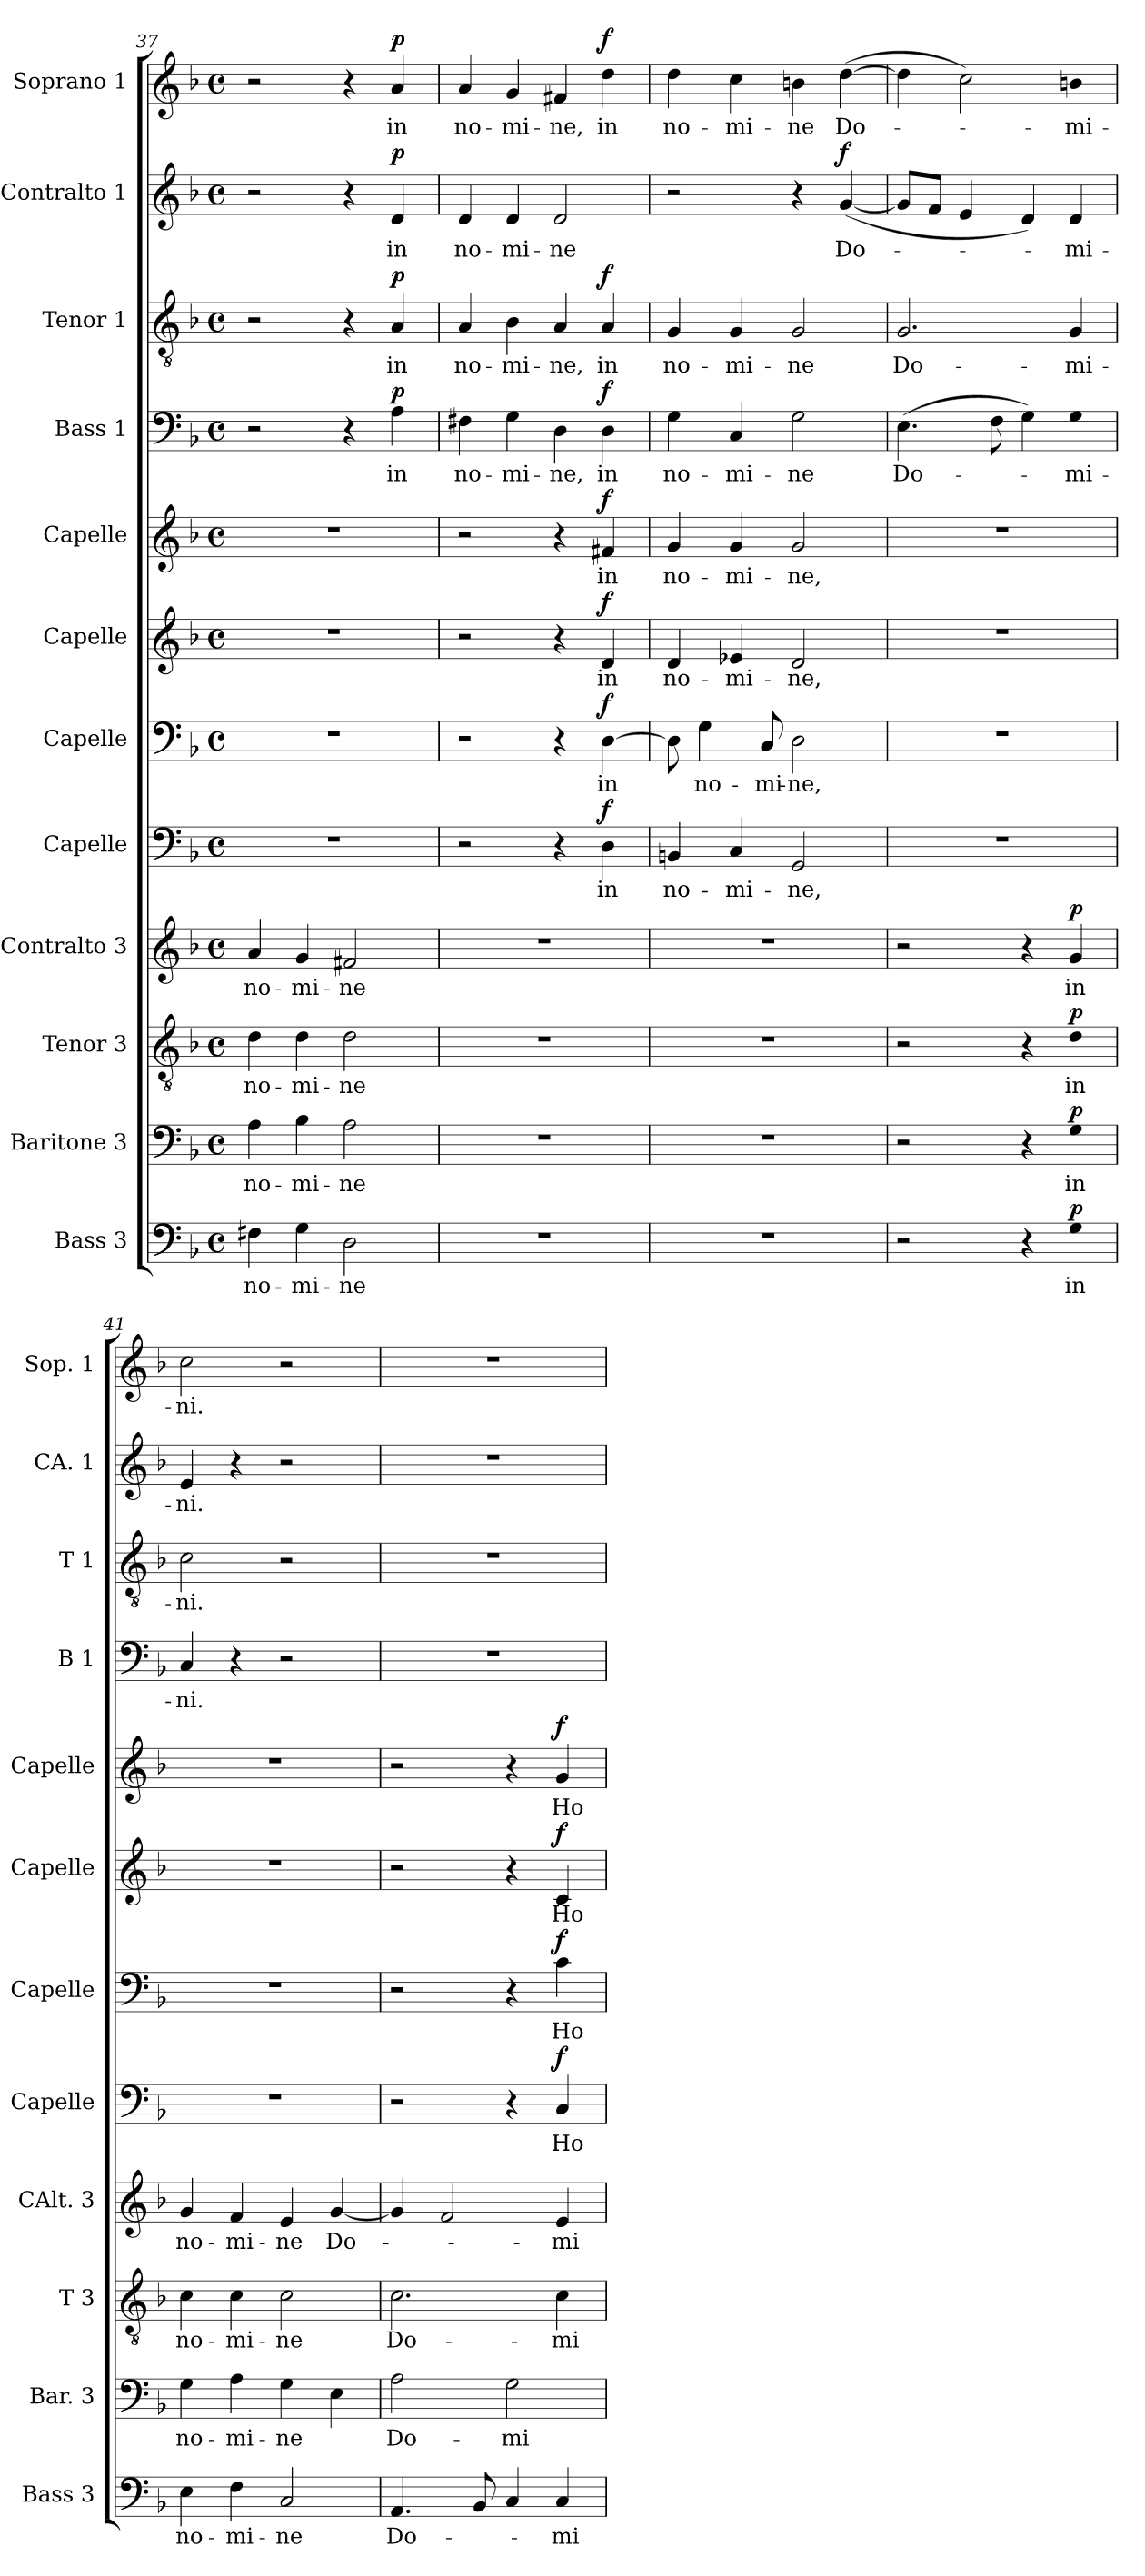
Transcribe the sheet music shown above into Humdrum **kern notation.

**kern	**text	**dynam	**kern	**text	**dynam	**kern	**text	**dynam	**kern	**text	**dynam	**kern	**text	**dynam	**kern	**text	**dynam	**kern	**text	**dynam	**kern	**text	**dynam	**kern	**text	**dynam	**kern	**text	**dynam	**kern	**text	**dynam	**kern	**text	**dynam
*part12	*part12	*part12	*part11	*part11	*part11	*part10	*part10	*part10	*part9	*part9	*part9	*part8	*part8	*part8	*part7	*part7	*part7	*part6	*part6	*part6	*part5	*part5	*part5	*part4	*part4	*part4	*part3	*part3	*part3	*part2	*part2	*part2	*part1	*part1	*part1
*staff12	*staff12	*staff12	*staff11	*staff11	*staff11	*staff10	*staff10	*staff10	*staff9	*staff9	*staff9	*staff8	*staff8	*staff8	*staff7	*staff7	*staff7	*staff6	*staff6	*staff6	*staff5	*staff5	*staff5	*staff4	*staff4	*staff4	*staff3	*staff3	*staff3	*staff2	*staff2	*staff2	*staff1	*staff1	*staff1
*I"Bass 3	*	*	*I"Baritone 3	*	*	*I"Tenor 3	*	*	*I"Contralto 3	*	*	*I"Capelle	*	*	*I"Capelle	*	*	*I"Capelle	*	*	*I"Capelle	*	*	*I"Bass 1	*	*	*I"Tenor 1	*	*	*I"Contralto 1	*	*	*I"Soprano 1	*	*
*I'Bass 3	*	*	*I'Bar. 3	*	*	*I'T 3	*	*	*I'CAlt. 3	*	*	*I'Capelle	*	*	*I'Capelle	*	*	*I'Capelle	*	*	*I'Capelle	*	*	*I'B 1	*	*	*I'T 1	*	*	*I'CA. 1	*	*	*I'Sop. 1	*	*
*clefF4	*	*	*clefF4	*	*	*clefGv2	*	*	*clefG2	*	*	*clefF4	*	*	*clefF4	*	*	*clefG2	*	*	*clefG2	*	*	*clefF4	*	*	*clefGv2	*	*	*clefG2	*	*	*clefG2	*	*
*k[b-]	*	*	*k[b-]	*	*	*k[b-]	*	*	*k[b-]	*	*	*k[b-]	*	*	*k[b-]	*	*	*k[b-]	*	*	*k[b-]	*	*	*k[b-]	*	*	*k[b-]	*	*	*k[b-]	*	*	*k[b-]	*	*
*F:	*	*	*F:	*	*	*F:	*	*	*F:	*	*	*F:	*	*	*F:	*	*	*F:	*	*	*F:	*	*	*F:	*	*	*F:	*	*	*F:	*	*	*F:	*	*
*M4/4	*	*	*M4/4	*	*	*M4/4	*	*	*M4/4	*	*	*M4/4	*	*	*M4/4	*	*	*M4/4	*	*	*M4/4	*	*	*M4/4	*	*	*M4/4	*	*	*M4/4	*	*	*M4/4	*	*
*met(c)	*	*	*met(c)	*	*	*met(c)	*	*	*met(c)	*	*	*met(c)	*	*	*met(c)	*	*	*met(c)	*	*	*met(c)	*	*	*met(c)	*	*	*met(c)	*	*	*met(c)	*	*	*met(c)	*	*
=37	=37	=37	=37	=37	=37	=37	=37	=37	=37	=37	=37	=37	=37	=37	=37	=37	=37	=37	=37	=37	=37	=37	=37	=37	=37	=37	=37	=37	=37	=37	=37	=37	=37	=37	=37
4F#X\	no-	.	4A\	no-	.	4d\	no-	.	4a/	no-	.	1r	.	.	1r	.	.	1r	.	.	1r	.	.	2r	.	.	2r	.	.	2r	.	.	2r	.	.
4G\	-mi-	.	4B-\	-mi-	.	4d\	-mi-	.	4g/	-mi-	.	.	.	.	.	.	.	.	.	.	.	.	.	.	.	.	.	.	.	.	.	.	.	.	.
2D\	-ne	.	2A\	-ne	.	2d\	-ne	.	2f#X/	-ne	.	.	.	.	.	.	.	.	.	.	.	.	.	4r	.	.	4r	.	.	4r	.	.	4r	.	.
!	!	!	!	!	!	!	!	!	!	!	!	!	!	!	!	!	!	!	!	!	!	!	!	!	!	!LO:DY:a	!	!	!LO:DY:a	!	!	!LO:DY:a	!	!	!LO:DY:a
.	.	.	.	.	.	.	.	.	.	.	.	.	.	.	.	.	.	.	.	.	.	.	.	4A\	in	p	4A/	in	p	4d/	in	p	4a/	in	p
=38	=38	=38	=38	=38	=38	=38	=38	=38	=38	=38	=38	=38	=38	=38	=38	=38	=38	=38	=38	=38	=38	=38	=38	=38	=38	=38	=38	=38	=38	=38	=38	=38	=38	=38	=38
1r	.	.	1r	.	.	1r	.	.	1r	.	.	2r	.	.	2r	.	.	2r	.	.	2r	.	.	4F#X\	no-	.	4A/	no-	.	4d/	no-	.	4a/	no-	.
.	.	.	.	.	.	.	.	.	.	.	.	.	.	.	.	.	.	.	.	.	.	.	.	4G\	-mi-	.	4B-\	-mi-	.	4d/	-mi-	.	4g/	-mi-	.
.	.	.	.	.	.	.	.	.	.	.	.	4r	.	.	4r	.	.	4r	.	.	4r	.	.	4D\	-ne,	.	4A/	-ne,	.	2d/	-ne	.	4f#X/	-ne,	.
!	!	!	!	!	!	!	!	!	!	!	!	!	!	!LO:DY:a	!	!	!LO:DY:a	!	!	!LO:DY:a	!	!	!LO:DY:a	!	!	!LO:DY:a	!	!	!LO:DY:a	!	!	!	!	!	!LO:DY:a
.	.	.	.	.	.	.	.	.	.	.	.	4D\	in	f	[4D\	in	f	4d/	in	f	4f#X/	in	f	4D\	in	f	4A/	in	f	.	.	.	4dd\	in	f
=39	=39	=39	=39	=39	=39	=39	=39	=39	=39	=39	=39	=39	=39	=39	=39	=39	=39	=39	=39	=39	=39	=39	=39	=39	=39	=39	=39	=39	=39	=39	=39	=39	=39	=39	=39
1r	.	.	1r	.	.	1r	.	.	1r	.	.	4BBn/	no-	.	8D\]	.	.	4d/	no-	.	4g/	no-	.	4G\	no-	.	4G/	no-	.	2r	.	.	4dd\	no-	.
.	.	.	.	.	.	.	.	.	.	.	.	.	.	.	4G\	no-	.	.	.	.	.	.	.	.	.	.	.	.	.	.	.	.	.	.	.
.	.	.	.	.	.	.	.	.	.	.	.	4C/	-mi-	.	.	.	.	4e-X/	-mi-	.	4g/	-mi-	.	4C/	-mi-	.	4G/	-mi-	.	.	.	.	4cc\	-mi-	.
.	.	.	.	.	.	.	.	.	.	.	.	.	.	.	8C/	-mi-	.	.	.	.	.	.	.	.	.	.	.	.	.	.	.	.	.	.	.
.	.	.	.	.	.	.	.	.	.	.	.	2GG/	-ne,	.	2D\	-ne,	.	2d/	-ne,	.	2g/	-ne,	.	2G\	-ne	.	2G/	-ne	.	4r	.	.	4bn\	-ne	.
!	!	!	!	!	!	!	!	!	!	!	!	!	!	!	!	!	!	!	!	!	!	!	!	!	!	!	!	!	!	!	!	!LO:DY:a	!	!	!
.	.	.	.	.	.	.	.	.	.	.	.	.	.	.	.	.	.	.	.	.	.	.	.	.	.	.	.	.	.	([4g/	Do-	f	([4dd\	Do-	.
=40	=40	=40	=40	=40	=40	=40	=40	=40	=40	=40	=40	=40	=40	=40	=40	=40	=40	=40	=40	=40	=40	=40	=40	=40	=40	=40	=40	=40	=40	=40	=40	=40	=40	=40	=40
2r	.	.	2r	.	.	2r	.	.	2r	.	.	1r	.	.	1r	.	.	1r	.	.	1r	.	.	(4.E\	Do-	.	2.G/	Do-	.	8g/L]	.	.	4dd\]	.	.
.	.	.	.	.	.	.	.	.	.	.	.	.	.	.	.	.	.	.	.	.	.	.	.	.	.	.	.	.	.	8f/J	.	.	.	.	.
.	.	.	.	.	.	.	.	.	.	.	.	.	.	.	.	.	.	.	.	.	.	.	.	.	.	.	.	.	.	4e/	.	.	2cc\)	.	.
.	.	.	.	.	.	.	.	.	.	.	.	.	.	.	.	.	.	.	.	.	.	.	.	8F\	.	.	.	.	.	.	.	.	.	.	.
4r	.	.	4r	.	.	4r	.	.	4r	.	.	.	.	.	.	.	.	.	.	.	.	.	.	4G\)	.	.	.	.	.	4d/)	.	.	.	.	.
!	!	!LO:DY:a	!	!	!LO:DY:a	!	!	!LO:DY:a	!	!	!LO:DY:a	!	!	!	!	!	!	!	!	!	!	!	!	!	!	!	!	!	!	!	!	!	!	!	!
4G\	in	p	4G\	in	p	4d\	in	p	4g/	in	p	.	.	.	.	.	.	.	.	.	.	.	.	4G\	-mi-	.	4G/	-mi-	.	4d/	-mi-	.	4bn\	-mi-	.
!!LO:PB:g=z
=41	=41	=41	=41	=41	=41	=41	=41	=41	=41	=41	=41	=41	=41	=41	=41	=41	=41	=41	=41	=41	=41	=41	=41	=41	=41	=41	=41	=41	=41	=41	=41	=41	=41	=41	=41
4E\	no-	.	4G\	no-	.	4c\	no-	.	4g/	no-	.	1r	.	.	1r	.	.	1r	.	.	1r	.	.	4C/	-ni.	.	2c\	-ni.	.	4e/	-ni.	.	2cc\	-ni.	.
4F\	-mi-	.	4A\	-mi-	.	4c\	-mi-	.	4f/	-mi-	.	.	.	.	.	.	.	.	.	.	.	.	.	4r	.	.	.	.	.	4r	.	.	.	.	.
2C/	-ne	.	4G\	-ne	.	2c\	-ne	.	4e/	-ne	.	.	.	.	.	.	.	.	.	.	.	.	.	2r	.	.	2r	.	.	2r	.	.	2r	.	.
.	.	.	4E\	.	.	.	.	.	[4g/	Do-	.	.	.	.	.	.	.	.	.	.	.	.	.	.	.	.	.	.	.	.	.	.	.	.	.
=42	=42	=42	=42	=42	=42	=42	=42	=42	=42	=42	=42	=42	=42	=42	=42	=42	=42	=42	=42	=42	=42	=42	=42	=42	=42	=42	=42	=42	=42	=42	=42	=42	=42	=42	=42
4.AA/	Do-	.	2A\	Do-	.	2.c\	Do-	.	4g/]	.	.	2r	.	.	2r	.	.	2r	.	.	2r	.	.	1r	.	.	1r	.	.	1r	.	.	1r	.	.
.	.	.	.	.	.	.	.	.	2f/	.	.	.	.	.	.	.	.	.	.	.	.	.	.	.	.	.	.	.	.	.	.	.	.	.	.
8BB-/	.	.	.	.	.	.	.	.	.	.	.	.	.	.	.	.	.	.	.	.	.	.	.	.	.	.	.	.	.	.	.	.	.	.	.
4C/	.	.	2G\	-mi-	.	.	.	.	.	.	.	4r	.	.	4r	.	.	4r	.	.	4r	.	.	.	.	.	.	.	.	.	.	.	.	.	.
!	!	!	!	!	!	!	!	!	!	!	!	!	!	!LO:DY:a	!	!	!LO:DY:a	!	!	!LO:DY:a	!	!	!LO:DY:a	!	!	!	!	!	!	!	!	!	!	!	!
4C/	-mi-	.	.	.	.	4c\	-mi-	.	4e/	-mi-	.	4C/	Ho-	f	4c\	Ho-	f	4c/	Ho-	f	4g/	Ho-	f	.	.	.	.	.	.	.	.	.	.	.	.
=	=	=	=	=	=	=	=	=	=	=	=	=	=	=	=	=	=	=	=	=	=	=	=	=	=	=	=	=	=	=	=	=	=	=	=
*-	*-	*-	*-	*-	*-	*-	*-	*-	*-	*-	*-	*-	*-	*-	*-	*-	*-	*-	*-	*-	*-	*-	*-	*-	*-	*-	*-	*-	*-	*-	*-	*-	*-	*-	*-
